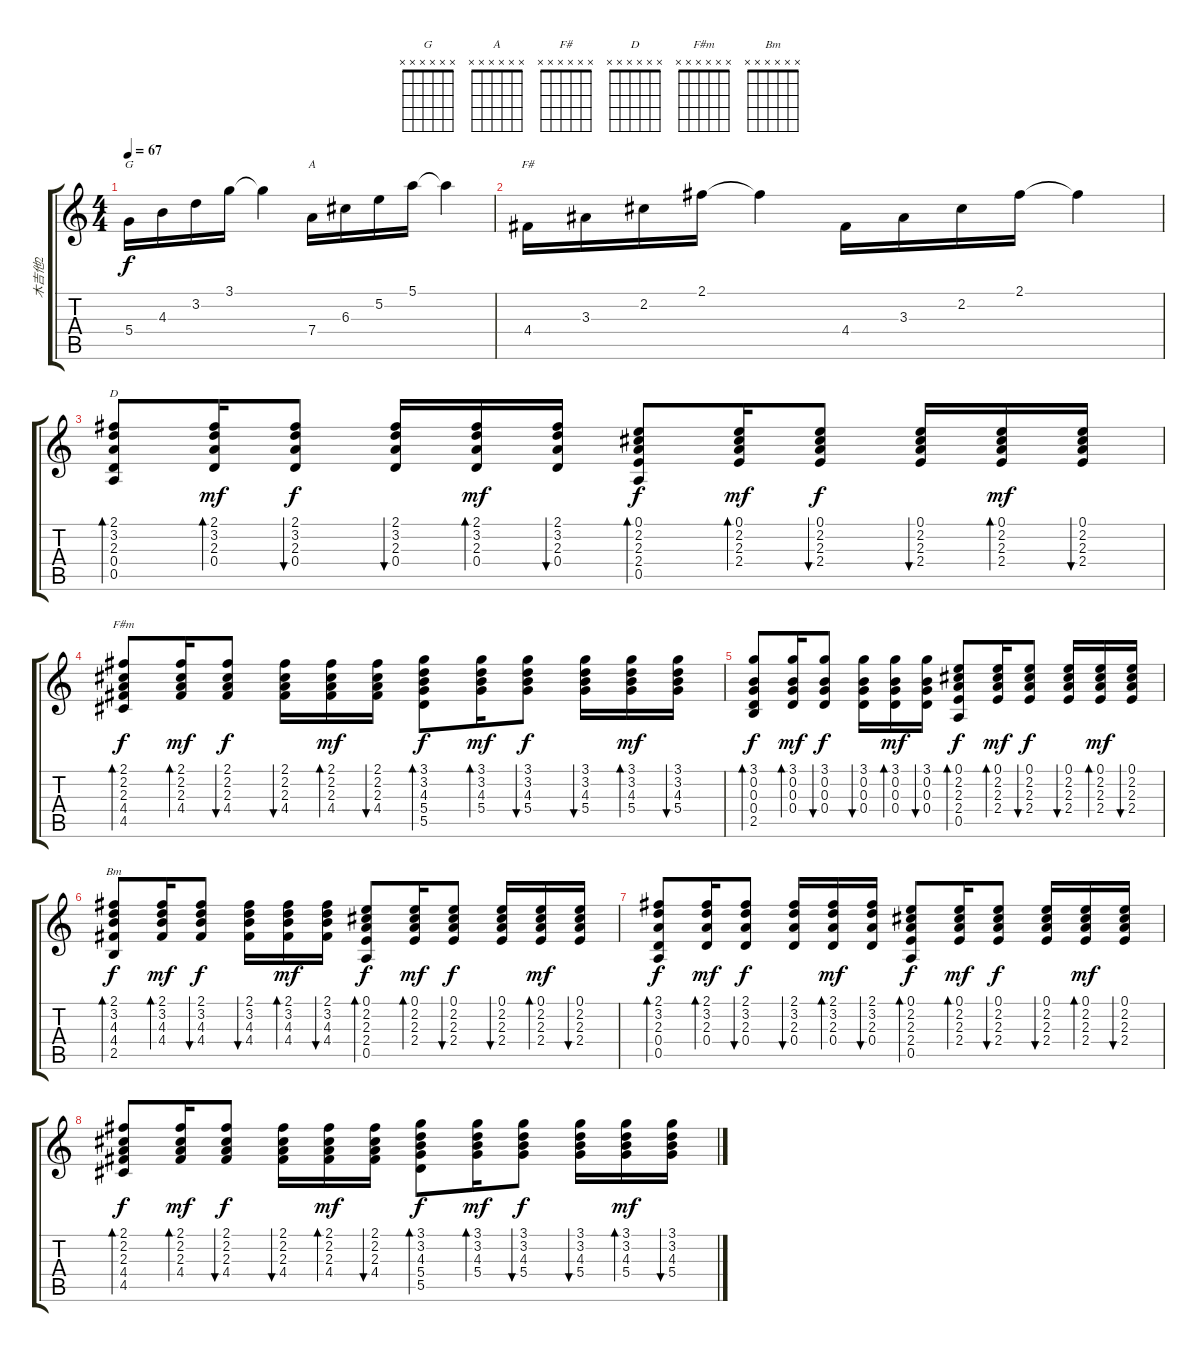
\track ("木吉他2" "木吉他2") {instrument acousticguitarsteel}
\staff {score tabs}
\tuning (E4 B3 G3 D3 A2 E2) {hide}
\chord ("G" x x x x x x) {firstfret 0}
\chord ("A" x x x x x x) {firstfret 0}
\chord ("F#" x x x x x x) {firstfret 0}
\chord ("D" x x x x x x) {firstfret 0}
\chord ("F#m" x x x x x x) {firstfret 0}
\chord ("Bm" x x x x x x) {firstfret 0}
\ts (4 4)
\tempo 67
\clef g2
\ks c
5.4.16{ch "G" dy f} 4.3.16 3.2.16 3.1.16 3.1{t}.4 7.4.16{ch "A"} 6.3.16 5.2.16 5.1.16 5.1{t}.4 |
4.4.16{ch "F#"} 3.3.16 2.2.16 2.1.16 2.1{t}.4 4.4.16 3.3.16 2.2.16 2.1.16 2.1{t}.4 |
(2.1 3.2 2.3 0.4 0.5).8{bd 30 ch "D"} (2.1 3.2 2.3 0.4).16{bd 30 dy mf} (2.1 3.2 2.3 0.4).8{bu 30 dy f} (2.1 3.2 2.3 0.4).16{bu 30} (2.1 3.2 2.3 0.4).16{bd 30 dy mf} (2.1 3.2 2.3 0.4).16{bu 30} (0.1 2.2 2.3 2.4 0.5).8{bd 30 dy f} (0.1 2.2 2.3 2.4).16{bd 30 dy mf} (0.1 2.2 2.3 2.4).8{bu 30 dy f} (0.1 2.2 2.3 2.4).16{bu 30} (0.1 2.2 2.3 2.4).16{bd 30 dy mf} (0.1 2.2 2.3 2.4).16{bu 30} |
(2.1 2.2 2.3 4.4 4.5).8{bd 30 ch "F#m" dy f} (2.1 2.2 2.3 4.4).16{bd 30 dy mf} (2.1 2.2 2.3 4.4).8{bu 30 dy f} (2.1 2.2 2.3 4.4).16{bu 30} (2.1 2.2 2.3 4.4).16{bd 30 dy mf} (2.1 2.2 2.3 4.4).16{bu 30} (3.1 3.2 4.3 5.4 5.5).8{bd 30 dy f} (3.1 3.2 4.3 5.4).16{bd 30 dy mf} (3.1 3.2 4.3 5.4).8{bu 30 dy f} (3.1 3.2 4.3 5.4).16{bu 30} (3.1 3.2 4.3 5.4).16{bd 30 dy mf} (3.1 3.2 4.3 5.4).16{bu 30} |
(3.1 0.2 0.3 0.4 2.5).8{bd 30 dy f} (3.1 0.2 0.3 0.4).16{bd 30 dy mf} (3.1 0.2 0.3 0.4).8{bu 30 dy f} (3.1 0.2 0.3 0.4).16{bu 30} (3.1 0.2 0.3 0.4).16{bd 30 dy mf} (3.1 0.2 0.3 0.4).16{bu 30} (0.1 2.2 2.3 2.4 0.5).8{bd 30 dy f} (0.1 2.2 2.3 2.4).16{bd 30 dy mf} (0.1 2.2 2.3 2.4).8{bu 30 dy f} (0.1 2.2 2.3 2.4).16{bu 30} (0.1 2.2 2.3 2.4).16{bd 30 dy mf} (0.1 2.2 2.3 2.4).16{bu 30} |
(2.1 3.2 4.3 4.4 2.5).8{bd 30 ch "Bm" dy f} (2.1 3.2 4.3 4.4).16{bd 30 dy mf} (2.1 3.2 4.3 4.4).8{bu 30 dy f} (2.1 3.2 4.3 4.4).16{bu 30} (2.1 3.2 4.3 4.4).16{bd 30 dy mf} (2.1 3.2 4.3 4.4).16{bu 30} (0.1 2.2 2.3 2.4 0.5).8{bd 30 dy f} (0.1 2.2 2.3 2.4).16{bd 30 dy mf} (0.1 2.2 2.3 2.4).8{bu 30 dy f} (0.1 2.2 2.3 2.4).16{bu 30} (0.1 2.2 2.3 2.4).16{bd 30 dy mf} (0.1 2.2 2.3 2.4).16{bu 30} |
(2.1 3.2 2.3 0.4 0.5).8{bd 30 dy f} (2.1 3.2 2.3 0.4).16{bd 30 dy mf} (2.1 3.2 2.3 0.4).8{bu 30 dy f} (2.1 3.2 2.3 0.4).16{bu 30} (2.1 3.2 2.3 0.4).16{bd 30 dy mf} (2.1 3.2 2.3 0.4).16{bu 30} (0.1 2.2 2.3 2.4 0.5).8{bd 30 dy f} (0.1 2.2 2.3 2.4).16{bd 30 dy mf} (0.1 2.2 2.3 2.4).8{bu 30 dy f} (0.1 2.2 2.3 2.4).16{bu 30} (0.1 2.2 2.3 2.4).16{bd 30 dy mf} (0.1 2.2 2.3 2.4).16{bu 30} |
(2.1 2.2 2.3 4.4 4.5).8{bd 30 dy f} (2.1 2.2 2.3 4.4).16{bd 30 dy mf} (2.1 2.2 2.3 4.4).8{bu 30 dy f} (2.1 2.2 2.3 4.4).16{bu 30} (2.1 2.2 2.3 4.4).16{bd 30 dy mf} (2.1 2.2 2.3 4.4).16{bu 30} (3.1 3.2 4.3 5.4 5.5).8{bd 30 dy f} (3.1 3.2 4.3 5.4).16{bd 30 dy mf} (3.1 3.2 4.3 5.4).8{bu 30 dy f} (3.1 3.2 4.3 5.4).16{bu 30} (3.1 3.2 4.3 5.4).16{bd 30 dy mf} (3.1 3.2 4.3 5.4).16{bu 30}
